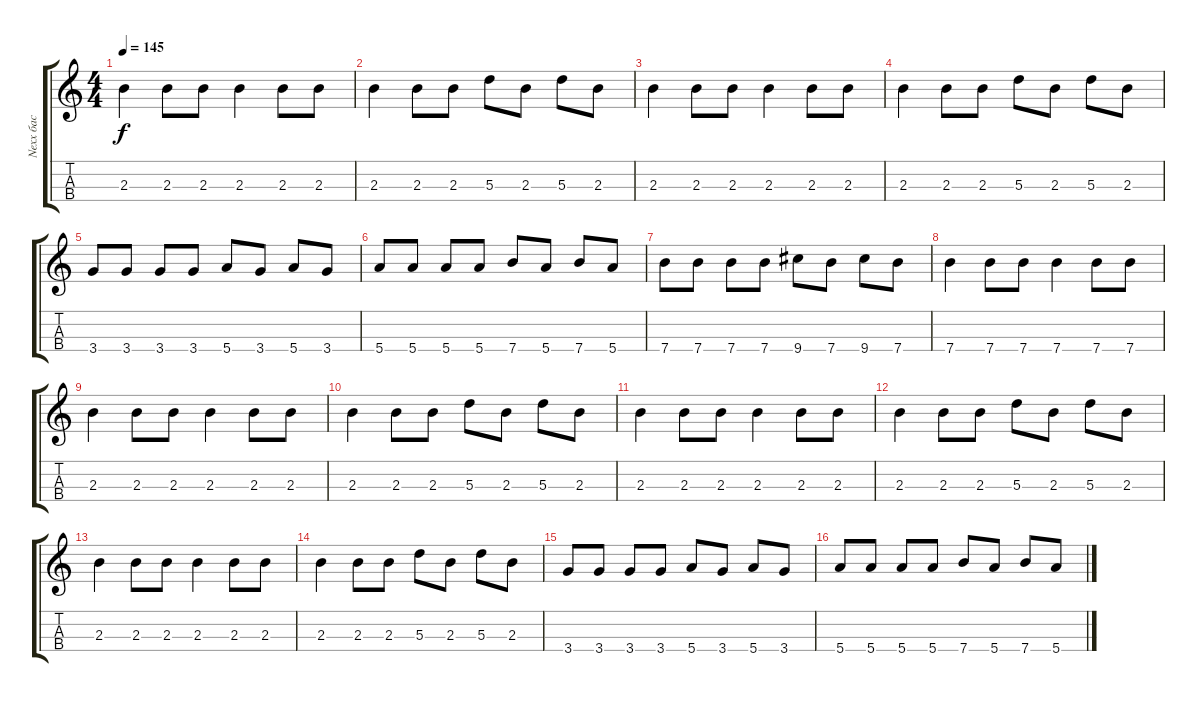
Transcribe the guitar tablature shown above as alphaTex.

\track ("Nexx бас" "Nexx бас") {instrument electricbassfinger}
\staff {score tabs}
\tuning (G4 D4 A3 E3) {hide}
\ts (4 4)
\tempo 145
\clef g2
\ks c
2.3.4{dy f} 2.3.8 2.3.8 2.3.4 2.3.8 2.3.8 |
2.3.4 2.3.8 2.3.8 5.3.8 2.3.8 5.3.8 2.3.8 |
2.3.4 2.3.8 2.3.8 2.3.4 2.3.8 2.3.8 |
2.3.4 2.3.8 2.3.8 5.3.8 2.3.8 5.3.8 2.3.8 |
3.4.8 3.4.8 3.4.8 3.4.8 5.4.8 3.4.8 5.4.8 3.4.8 |
5.4.8 5.4.8 5.4.8 5.4.8 7.4.8 5.4.8 7.4.8 5.4.8 |
7.4.8 7.4.8 7.4.8 7.4.8 9.4.8 7.4.8 9.4.8 7.4.8 |
7.4.4 7.4.8 7.4.8 7.4.4 7.4.8 7.4.8 |
2.3.4 2.3.8 2.3.8 2.3.4 2.3.8 2.3.8 |
2.3.4 2.3.8 2.3.8 5.3.8 2.3.8 5.3.8 2.3.8 |
2.3.4 2.3.8 2.3.8 2.3.4 2.3.8 2.3.8 |
2.3.4 2.3.8 2.3.8 5.3.8 2.3.8 5.3.8 2.3.8 |
2.3.4 2.3.8 2.3.8 2.3.4 2.3.8 2.3.8 |
2.3.4 2.3.8 2.3.8 5.3.8 2.3.8 5.3.8 2.3.8 |
3.4.8 3.4.8 3.4.8 3.4.8 5.4.8 3.4.8 5.4.8 3.4.8 |
5.4.8 5.4.8 5.4.8 5.4.8 7.4.8 5.4.8 7.4.8 5.4.8
